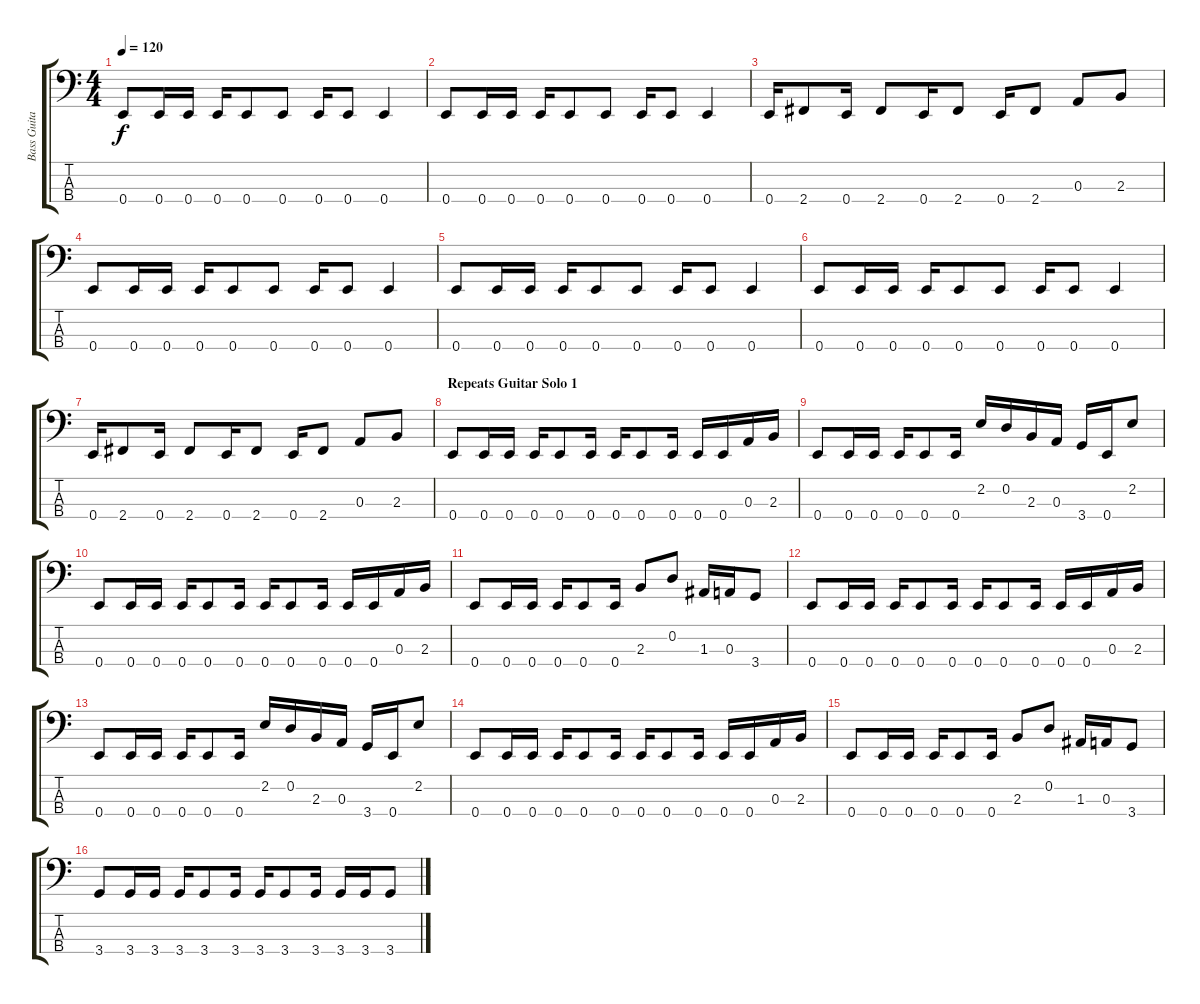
\track ("Bass Guitar" "Bass Guita") {instrument electricbasspick}
\staff {score tabs}
\tuning (G2 D2 A1 E1) {hide}
\ts (4 4)
\tempo 120
\clef f4
\ks c
0.4.8{dy f} 0.4.16 0.4.16 0.4.16 0.4.8 0.4.8 0.4.16 0.4.8 0.4.4 |
0.4.8 0.4.16 0.4.16 0.4.16 0.4.8 0.4.8 0.4.16 0.4.8 0.4.4 |
0.4.16 2.4.8 0.4.16 2.4.8 0.4.16 2.4.8 0.4.16 2.4.8 0.3.8 2.3.8 |
0.4.8 0.4.16 0.4.16 0.4.16 0.4.8 0.4.8 0.4.16 0.4.8 0.4.4 |
0.4.8 0.4.16 0.4.16 0.4.16 0.4.8 0.4.8 0.4.16 0.4.8 0.4.4 |
0.4.8 0.4.16 0.4.16 0.4.16 0.4.8 0.4.8 0.4.16 0.4.8 0.4.4 |
0.4.16 2.4.8 0.4.16 2.4.8 0.4.16 2.4.8 0.4.16 2.4.8 0.3.8 2.3.8 |
\section ("" "Repeats Guitar Solo 1")
0.4.8 0.4.16 0.4.16 0.4.16 0.4.8 0.4.16 0.4.16 0.4.8 0.4.16 0.4.16 0.4.16 0.3.16 2.3.16 |
0.4.8 0.4.16 0.4.16 0.4.16 0.4.8 0.4.16 2.2.16 0.2.16 2.3.16 0.3.16 3.4.16 0.4.16 2.2.8 |
0.4.8 0.4.16 0.4.16 0.4.16 0.4.8 0.4.16 0.4.16 0.4.8 0.4.16 0.4.16 0.4.16 0.3.16 2.3.16 |
0.4.8 0.4.16 0.4.16 0.4.16 0.4.8 0.4.16 2.3.8 0.2.8 1.3.16 0.3.16 3.4.8 |
0.4.8 0.4.16 0.4.16 0.4.16 0.4.8 0.4.16 0.4.16 0.4.8 0.4.16 0.4.16 0.4.16 0.3.16 2.3.16 |
0.4.8 0.4.16 0.4.16 0.4.16 0.4.8 0.4.16 2.2.16 0.2.16 2.3.16 0.3.16 3.4.16 0.4.16 2.2.8 |
0.4.8 0.4.16 0.4.16 0.4.16 0.4.8 0.4.16 0.4.16 0.4.8 0.4.16 0.4.16 0.4.16 0.3.16 2.3.16 |
0.4.8 0.4.16 0.4.16 0.4.16 0.4.8 0.4.16 2.3.8 0.2.8 1.3.16 0.3.16 3.4.8 |
3.4.8 3.4.16 3.4.16 3.4.16 3.4.8 3.4.16 3.4.16 3.4.8 3.4.16 3.4.16 3.4.16 3.4.8
